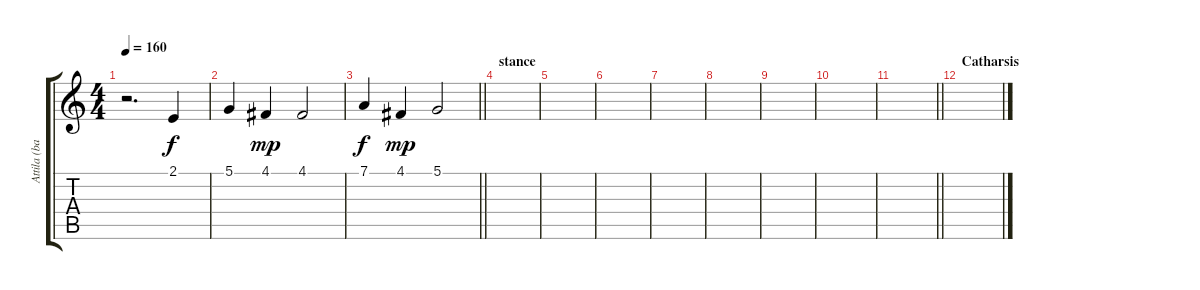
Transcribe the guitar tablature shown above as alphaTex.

\track ("Attila (back vocal)" "Attila (ba") {instrument pad1newage}
\staff {score tabs}
\tuning (D4 A3 F3 C3 G2 C2) {hide}
\ts (4 4)
\tempo 160
\clef g2
\ks c
r.2{d dy f} 2.1.4 |
5.1.4 4.1.4{dy mp} 4.1.2 |
\barLineRight lightlight
7.1.4{dy f} 4.1.4{dy mp} 5.1.2 |
\section ("" "stance")
|
|
|
|
|
|
|
\barLineRight lightlight
|
\section ("" "Catharsis")
